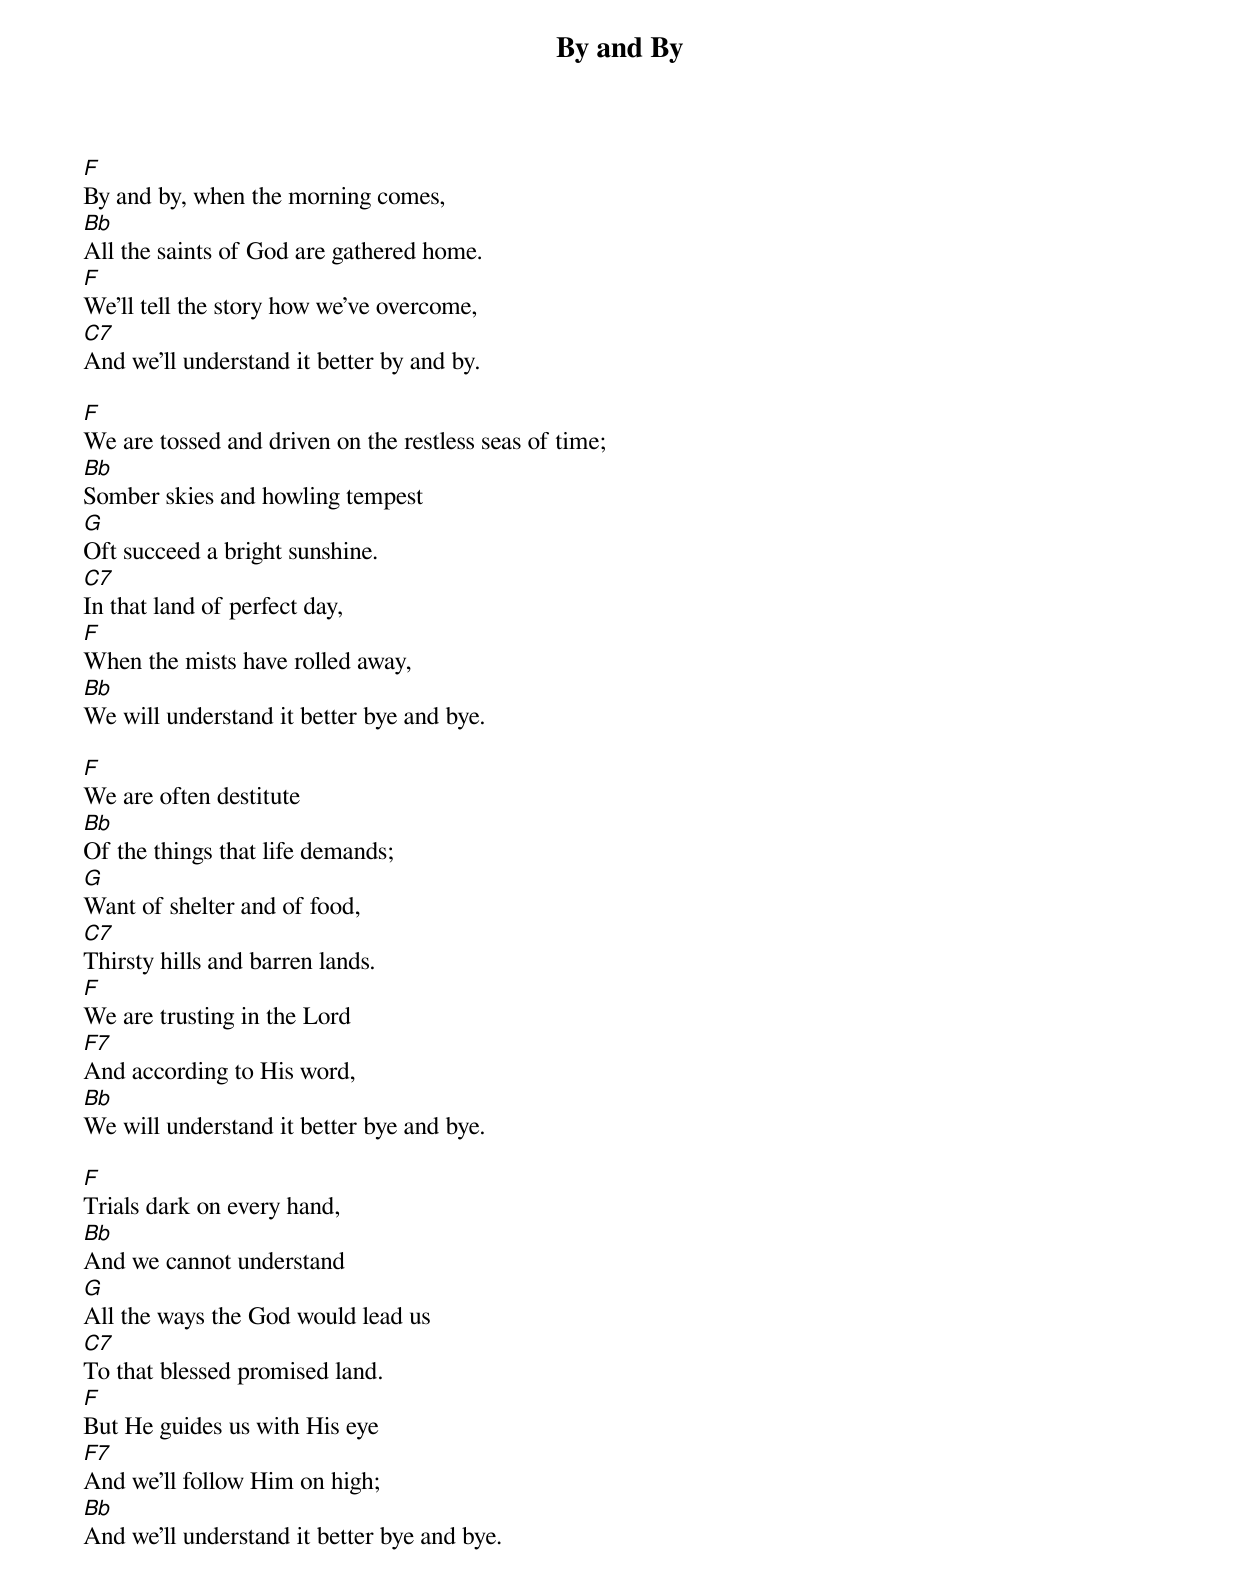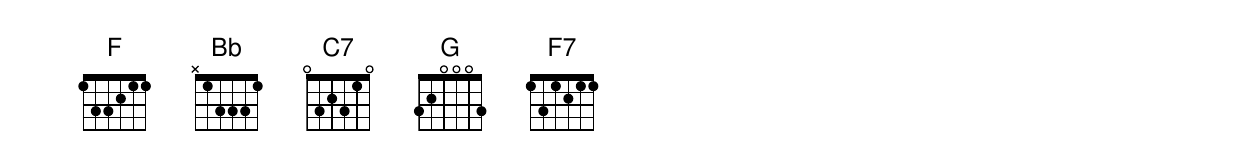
{title: By and By}
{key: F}

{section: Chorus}
[F]By and by, when the morning comes,
[Bb]All the saints of God are gathered home.
[F]We'll tell the story how we've overcome,
[C7]And we'll understand it better by and by.

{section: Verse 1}
[F]We are tossed and driven on the restless seas of time;
[Bb]Somber skies and howling tempest
[G]Oft succeed a bright sunshine.
[C7]In that land of perfect day,
[F]When the mists have rolled away,
[Bb]We will understand it better bye and bye.

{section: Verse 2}
[F]We are often destitute
[Bb]Of the things that life demands;
[G]Want of shelter and of food,
[C7]Thirsty hills and barren lands.
[F]We are trusting in the Lord
[F7]And according to His word,
[Bb]We will understand it better bye and bye.

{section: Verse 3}
[F]Trials dark on every hand,
[Bb]And we cannot understand
[G]All the ways the God would lead us
[C7]To that blessed promised land.
[F]But He guides us with His eye
[F7]And we'll follow Him on high;
[Bb]And we'll understand it better bye and bye.
